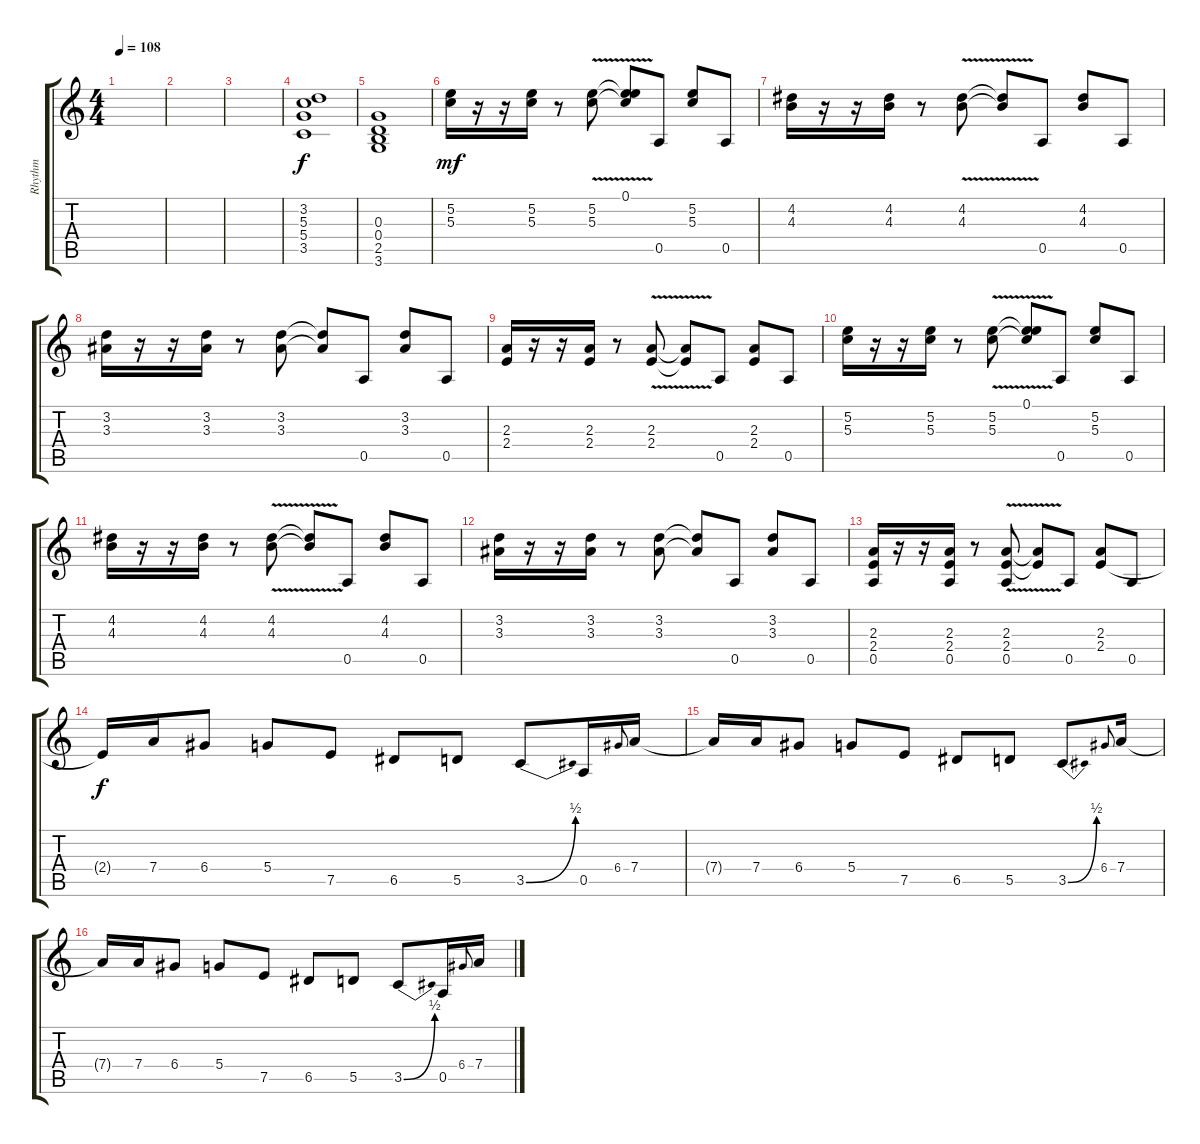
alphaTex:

\track ("Rhythm" "Rhythm") {instrument distortionguitar}
\staff {score tabs}
\tuning (E4 B3 G3 D3 A2 E2) {hide}
\ts (4 4)
\tempo 108
\clef g2
\ks c
|
|
|
(3.2 5.3 5.4 3.5).1 |
(0.3 0.4 2.5 3.6).1 |
(5.2 5.3).16{dy mf volume 11 instrument distortionguitar} r.16 r.16 (5.2 5.3).16 r.8 (5.2 5.3{v}).8 (0.1 5.2{t} 5.3{t}).8 0.5.8 (5.2 5.3).8 0.5.8 |
(4.2 4.3).16 r.16 r.16 (4.2 4.3).16 r.8 (4.2{v} 4.3).8 (4.2{t} 4.3{t}).8 0.5.8 (4.2 4.3).8 0.5.8 |
(3.2 3.3).16 r.16 r.16 (3.2 3.3).16 r.8 (3.2 3.3).8 (3.2{t} 3.3{t}).8 0.5.8 (3.2 3.3).8 0.5.8 |
(2.3 2.4).16 r.16 r.16 (2.3 2.4).16 r.8 (2.3{v} 2.4).8 (2.3{t} 2.4{t}).8 0.5.8 (2.3 2.4).8 0.5.8 |
(5.2 5.3).16 r.16 r.16 (5.2 5.3).16 r.8 (5.2 5.3{v}).8 (0.1 5.2{t} 5.3{t}).8 0.5.8 (5.2 5.3).8 0.5.8 |
(4.2 4.3).16 r.16 r.16 (4.2 4.3).16 r.8 (4.2{v} 4.3).8 (4.2{t} 4.3{t}).8 0.5.8 (4.2 4.3).8 0.5.8 |
(3.2 3.3).16 r.16 r.16 (3.2 3.3).16 r.8 (3.2 3.3).8 (3.2{t} 3.3{t}).8 0.5.8 (3.2 3.3).8 0.5.8 |
(2.3 2.4 0.5).16{volume 16 instrument overdrivenguitar} r.16 r.16 (2.3 2.4 0.5).16 r.8 (2.3{v} 2.4 0.5).8 (2.3{t} 2.4{t}).8 0.5.8 (2.3 2.4).8 0.5.8 |
2.4{t}.16{dy f} 7.4.16 6.4.8 5.4.8 7.5.8 6.5.8 5.5.8 3.5{be (bend 0 0 60 2)}.8 0.5.16 6.4.8{gr onbeat} 7.4.16 |
7.4{t}.16 7.4.16 6.4.8 5.4.8 7.5.8 6.5.8 5.5.8 3.5{be (bend 0 0 60 2)}.8{d} 6.4.8{gr onbeat} 7.4.16 |
7.4{t}.16 7.4.16 6.4.8 5.4.8 7.5.8 6.5.8 5.5.8 3.5{be (bend 0 0 60 2)}.8 0.5.16 6.4.8{gr onbeat} 7.4.16
